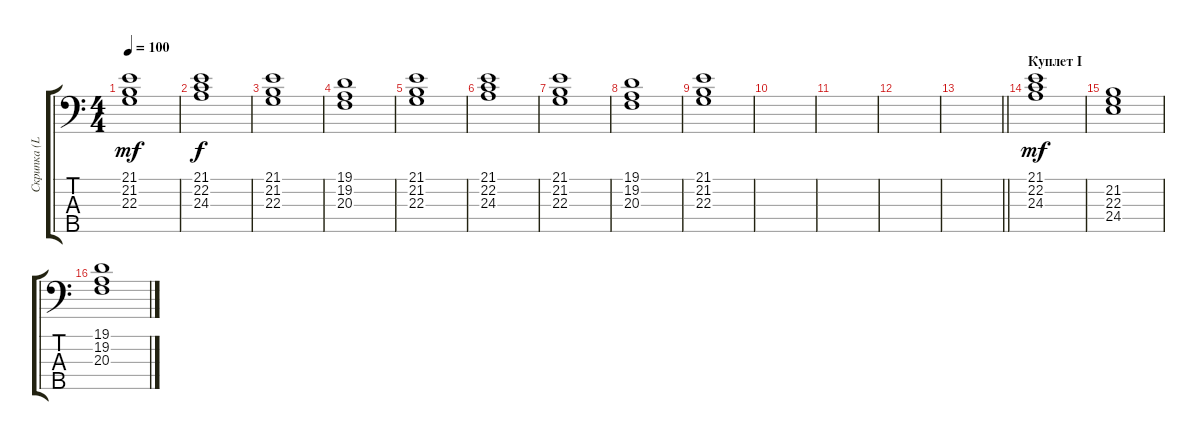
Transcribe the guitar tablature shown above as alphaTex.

\track ("Скрипка (L)" "Скрипка (L") {instrument stringensemble1}
\staff {score tabs}
\tuning (G2 D2 A1 E1 B0) {hide}
\ts (4 4)
\tempo 100
\clef f4
\ks c
(21.1 21.2 22.3).1{dy mf} |
(21.1 22.2 24.3).1{dy f volume 10} |
(21.1 21.2 22.3).1 |
(19.1 19.2 20.3).1 |
(21.1 21.2 22.3).1 |
(21.1 22.2 24.3).1 |
(21.1 21.2 22.3).1 |
(19.1 19.2 20.3).1 |
(21.1 21.2 22.3).1 |
|
|
|
\barLineRight lightlight
|
\section ("" "Куплет I")
(21.1 22.2 24.3).1{dy mf volume 8} |
(21.2 22.3 24.4).1 |
(19.1 19.2 20.3).1
